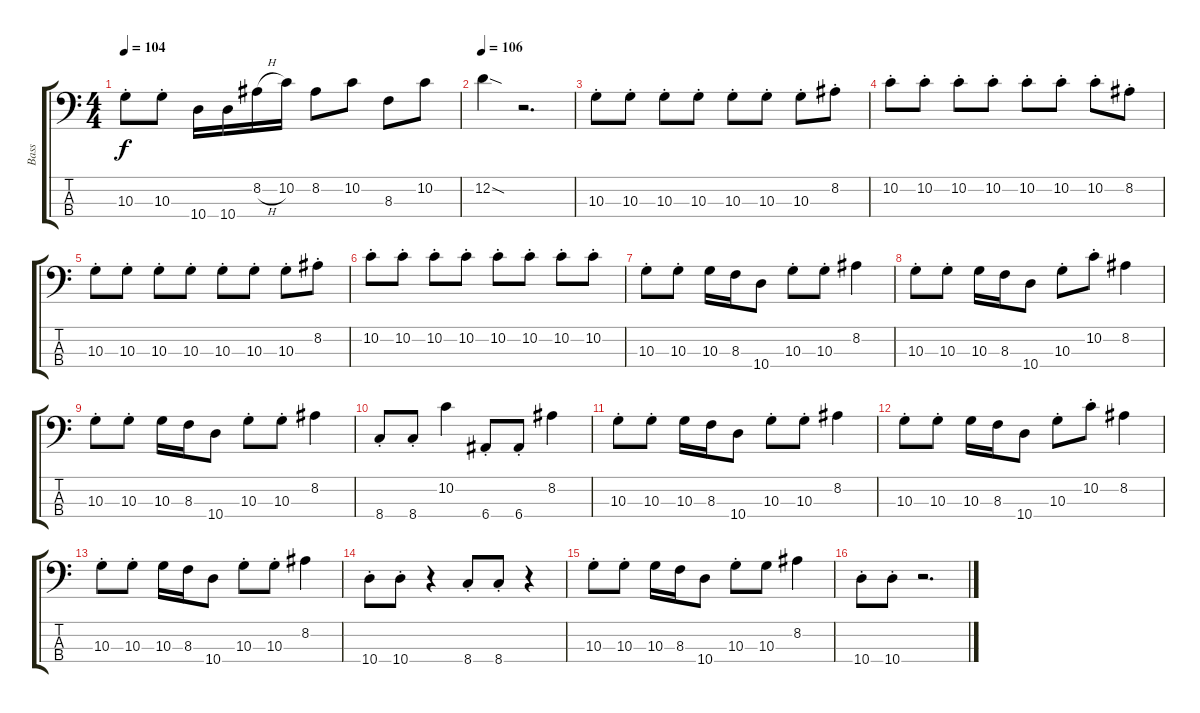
\track ("Bass" "Bass") {instrument electricbassfinger}
\staff {score tabs}
\tuning (G2 D2 A1 E1) {hide}
\ts (4 4)
\tempo 104
\clef f4
\ks c
10.3{st}.8{dy f} 10.3{st}.8 10.4.16 10.4.16 8.2{h}.16 10.2.16 8.2.8 10.2.8 8.3.8 10.2.8 |
\tempo 106
12.2{sod}.4 r.2{d} |
10.3{st}.8 10.3{st}.8 10.3{st}.8 10.3{st}.8 10.3{st}.8 10.3{st}.8 10.3{st}.8 8.2{st}.8 |
10.2{st}.8 10.2{st}.8 10.2{st}.8 10.2{st}.8 10.2{st}.8 10.2{st}.8 10.2{st}.8 8.2{st}.8 |
10.3{st}.8 10.3{st}.8 10.3{st}.8 10.3{st}.8 10.3{st}.8 10.3{st}.8 10.3{st}.8 8.2{st}.8 |
10.2{st}.8 10.2{st}.8 10.2{st}.8 10.2{st}.8 10.2{st}.8 10.2{st}.8 10.2{st}.8 10.2{st}.8 |
10.3{st}.8 10.3{st}.8 10.3.16 8.3.16 10.4.8 10.3{st}.8 10.3{st}.8 8.2.4 |
10.3{st}.8 10.3{st}.8 10.3.16 8.3.16 10.4.8 10.3{st}.8 10.2{st}.8 8.2.4 |
10.3{st}.8 10.3{st}.8 10.3.16 8.3.16 10.4.8 10.3{st}.8 10.3{st}.8 8.2.4 |
8.4{st}.8 8.4{st}.8 10.2.4 6.4{st}.8 6.4{st}.8 8.2.4 |
10.3{st}.8 10.3{st}.8 10.3.16 8.3.16 10.4.8 10.3{st}.8 10.3{st}.8 8.2.4 |
10.3{st}.8 10.3{st}.8 10.3.16 8.3.16 10.4.8 10.3{st}.8 10.2{st}.8 8.2.4 |
10.3{st}.8 10.3{st}.8 10.3.16 8.3.16 10.4.8 10.3{st}.8 10.3{st}.8 8.2.4 |
10.4{st}.8 10.4{st}.8 r.4 8.4{st}.8 8.4{st}.8 r.4 |
10.3{st}.8 10.3{st}.8 10.3.16 8.3.16 10.4.8 10.3{st}.8 10.3.8 8.2.4 |
10.4{st}.8 10.4{st}.8 r.2{d}
